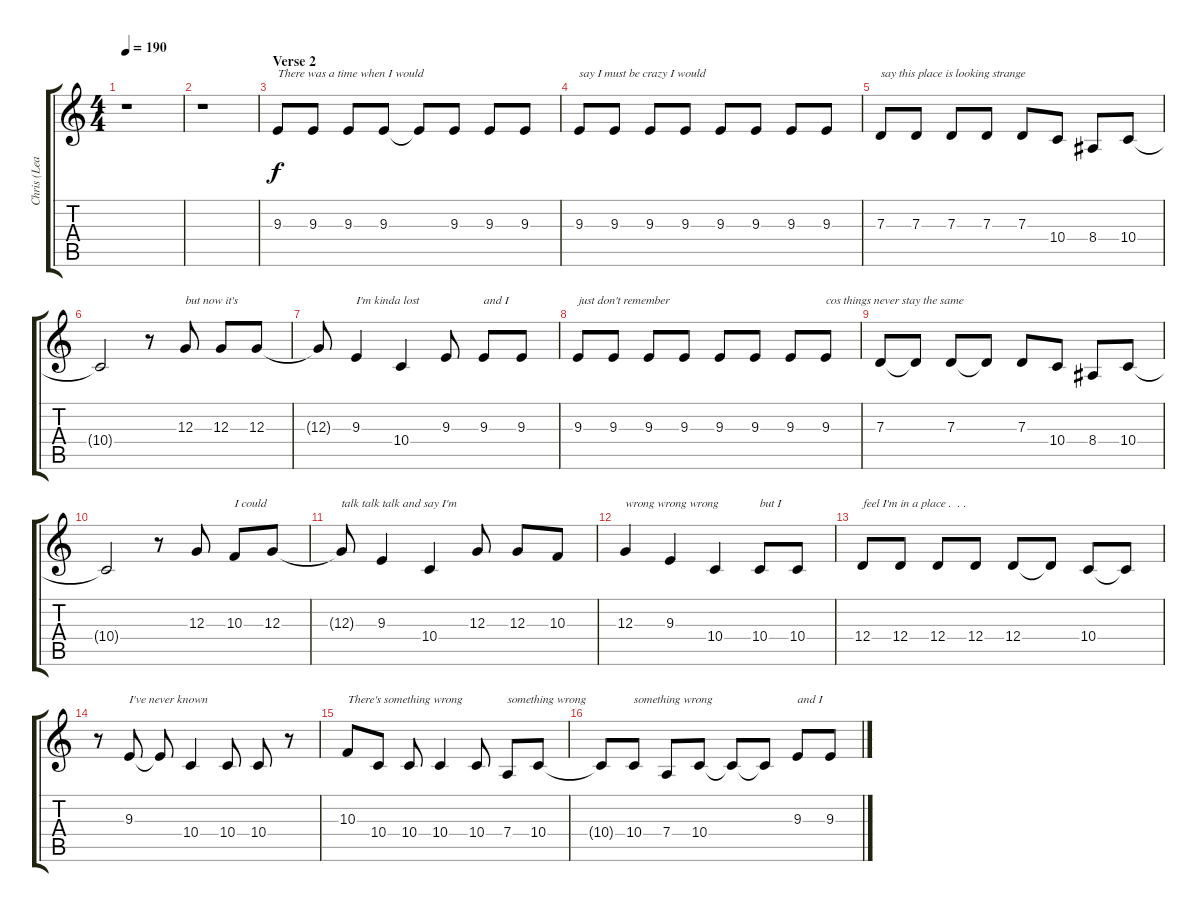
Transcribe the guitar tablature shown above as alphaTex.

\track ("Chris (Lead Vocals) Rodger (Backing)" "Chris (Lea") {instrument clarinet}
\staff {score tabs}
\tuning (E4 B3 G3 D3 A2 E2) {hide}
\ts (4 4)
\tempo 190
\clef g2
\ks c
r.1{dy f} |
r.1 |
\section ("" "Verse 2")
9.3.8{txt "There was a time when I would"} 9.3.8 9.3.8 9.3.8 9.3{t}.8 9.3.8 9.3.8 9.3.8 |
9.3.8{txt "say I must be crazy I would"} 9.3.8 9.3.8 9.3.8 9.3.8 9.3.8 9.3.8 9.3.8 |
7.3.8{txt "say this place is looking strange"} 7.3.8 7.3.8 7.3.8 7.3.8 10.4.8 8.4.8 10.4.8 |
10.4{t}.2 r.8 12.3.8{txt "but now it's"} 12.3.8 12.3.8 |
12.3{t}.8 9.3.4{txt "I'm kinda lost"} 10.4.4 9.3.8 9.3.8{txt "and I"} 9.3.8 |
9.3.8{txt "just don't remember"} 9.3.8 9.3.8 9.3.8 9.3.8 9.3.8 9.3.8 9.3.8{txt "cos things never stay the same"} |
7.3.8 7.3{t}.8 7.3.8 7.3{t}.8 7.3.8 10.4.8 8.4.8 10.4.8 |
10.4{t}.2 r.8 12.3.8 10.3.8{txt "I could"} 12.3.8 |
12.3{t}.8{txt "talk talk talk and say I'm"} 9.3.4 10.4.4 12.3.8 12.3.8 10.3.8 |
12.3.4{txt "wrong wrong wrong"} 9.3.4 10.4.4 10.4.8{txt "but I"} 10.4.8 |
12.4.8{txt "feel I'm in a place .  . ."} 12.4.8 12.4.8 12.4.8 12.4.8 12.4{t}.8 10.4.8 10.4{t}.8 |
r.8 9.3.8{txt "I've never known"} 9.3{t}.8 10.4.4 10.4.8 10.4.8 r.8 |
10.3.8{txt "There's something wrong"} 10.4.8 10.4.8 10.4.4 10.4.8 7.4.8{txt "something wrong"} 10.4.8 |
10.4{t}.8 10.4.8{txt "something wrong"} 7.4.8 10.4.8 10.4{t}.8 10.4{t}.8 9.3.8{txt "and I"} 9.3.8
